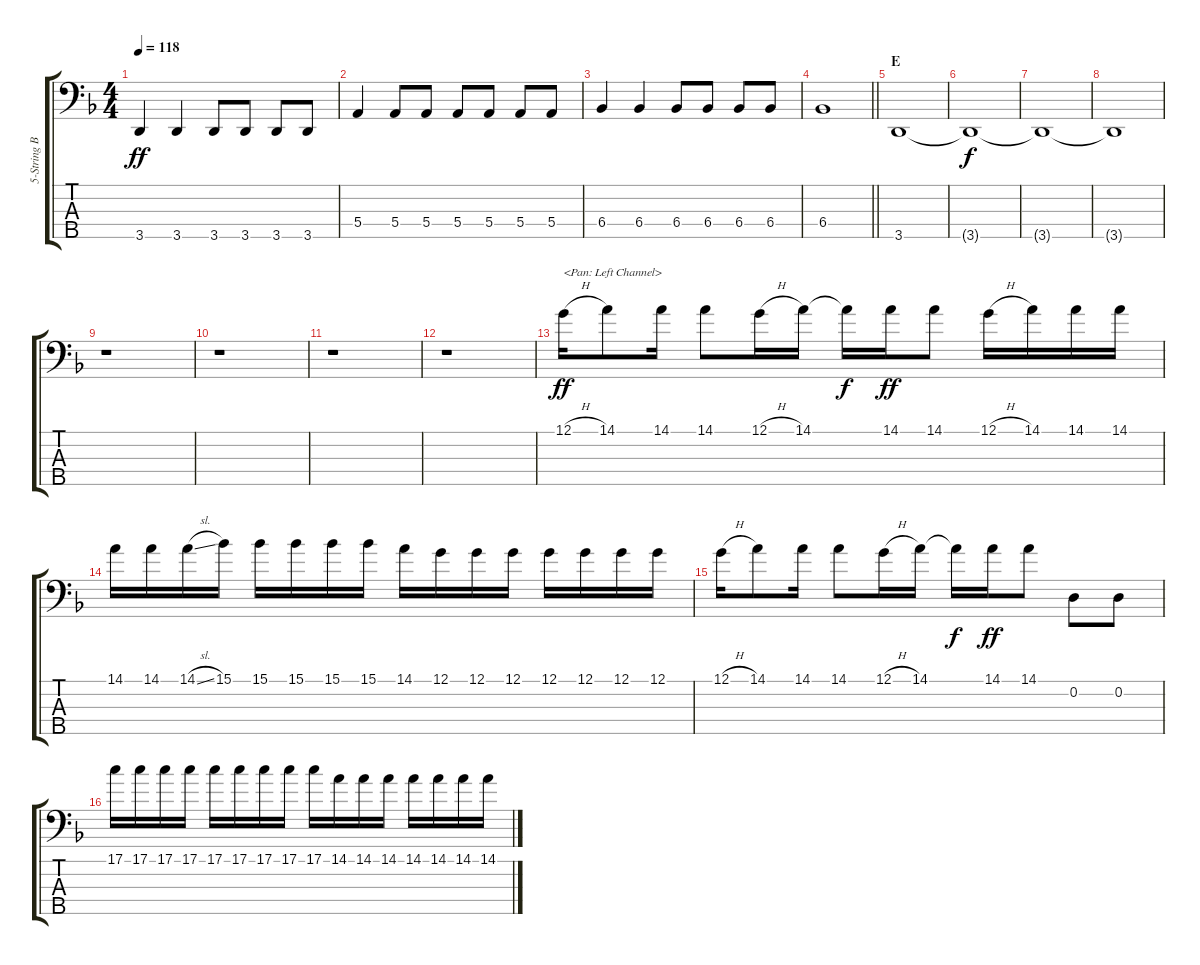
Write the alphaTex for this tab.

\track ("5-String Bass" "5-String B") {instrument electricbasspick}
\staff {score tabs}
\tuning (G2 D2 A1 E1 B0) {hide}
\ts (4 4)
\tempo 118
\clef f4
\ks f
3.5.4{dy ff} 3.5.4 3.5.8 3.5.8 3.5.8 3.5.8 |
5.4.4 5.4.8 5.4.8 5.4.8 5.4.8 5.4.8 5.4.8 |
6.4.4 6.4.4 6.4.8 6.4.8 6.4.8 6.4.8 |
\barLineRight lightlight
6.4.1 |
\section ("" "E")
3.5.1 |
3.5{t}.1{dy f} |
3.5{t}.1 |
3.5{t}.1 |
r.1 |
r.1 |
r.1 |
r.1 |
12.1{h}.16{txt "<Pan: Left Channel>" dy ff balance 1} 14.1.8 14.1.16 14.1.8 12.1{h}.16 14.1.16 14.1{t}.16{dy f} 14.1.16{dy ff} 14.1.8 12.1{h}.16 14.1.16 14.1.16 14.1.16 |
14.1.16 14.1.16 14.1{sl}.16 15.1.16 15.1.16 15.1.16 15.1.16 15.1.16 14.1.16 12.1.16 12.1.16 12.1.16 12.1.16 12.1.16 12.1.16 12.1.16 |
12.1{h}.16 14.1.8 14.1.16 14.1.8 12.1{h}.16 14.1.16 14.1{t}.16{dy f} 14.1.16{dy ff} 14.1.8 0.2.8 0.2.8 |
17.1.16 17.1.16 17.1.16 17.1.16 17.1.16 17.1.16 17.1.16 17.1.16 17.1.16 14.1.16 14.1.16 14.1.16 14.1.16 14.1.16 14.1.16 14.1.16
